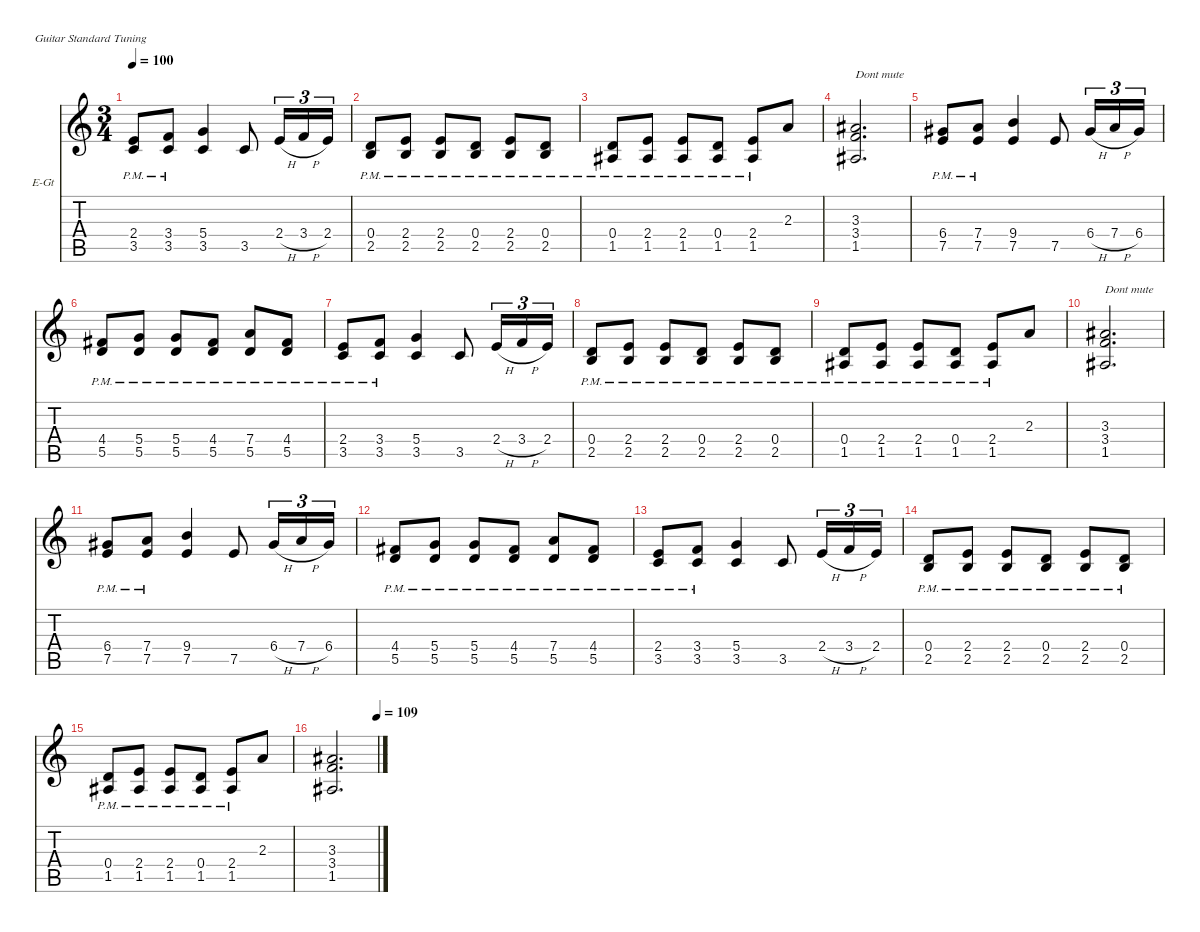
\hideDynamics
\bracketExtendMode nobrackets
\firstSystemTrackNameOrientation horizontal
\otherSystemsTrackNameOrientation horizontal
\track ("Guitar III" "E-Gt") {instrument distortionguitar}
\staff {score tabs}
\tuning (E4 B3 G3 D3 A2 E2)
\ts (3 4)
\tempo 100
\clef g2
\ks c
(2.4{pm} 3.5{pm}).8{dy f beam Up} (3.4{pm} 3.5{pm}).8{beam Up} (5.4 3.5).4{beam Up} 3.5.8{dy mf beam Up} 2.4{h}.16{tu (3 2) dy f beam Up} 3.4{h}.16{tu (3 2) beam Up} 2.4.16{tu (3 2) beam Up} |
(0.4{pm} 2.5{pm}).8{beam Up} (2.4{pm} 2.5{pm}).8{beam Up} (2.4{pm} 2.5{pm}).8{beam Up} (0.4{pm} 2.5{pm}).8{beam Up} (2.4{pm} 2.5{pm}).8{beam Up} (0.4{pm} 2.5{pm}).8{beam Up} |
(0.4{pm} 1.5{pm acc #}).8{beam Up} (2.4{pm} 1.5{pm acc #}).8{beam Up} (2.4{pm} 1.5{pm acc #}).8{beam Up} (0.4{pm} 1.5{pm acc #}).8{beam Up} (2.4{pm} 1.5{pm acc #}).8{beam Up} 2.3.8{beam Up} |
(3.3{acc #} 3.4 1.5{acc #}).2{d txt "Dont mute" beam Up} |
(6.4{pm acc #} 7.5{pm}).8{beam Up} (7.4{pm} 7.5{pm}).8{beam Up} (9.4 7.5).4{beam Up} 7.5.8{beam Up} 6.4{h acc #}.16{tu (3 2) beam Up} 7.4{h}.16{tu (3 2) beam Up} 6.4{acc #}.16{tu (3 2) beam Up} |
(4.4{pm acc #} 5.5{pm}).8{beam Up} (5.4{pm} 5.5{pm}).8{beam Up} (5.4{pm} 5.5{pm}).8{beam Up} (4.4{pm acc #} 5.5{pm}).8{beam Up} (7.4{pm} 5.5{pm}).8{beam Up} (4.4{pm acc #} 5.5{pm}).8{beam Up} |
(2.4{pm} 3.5{pm}).8{beam Up} (3.4{pm} 3.5{pm}).8{beam Up} (5.4 3.5).4{beam Up} 3.5.8{beam Up} 2.4{h}.16{tu (3 2) beam Up} 3.4{h}.16{tu (3 2) beam Up} 2.4.16{tu (3 2) beam Up} |
(0.4{pm} 2.5{pm}).8{beam Up} (2.4{pm} 2.5{pm}).8{beam Up} (2.4{pm} 2.5{pm}).8{beam Up} (0.4{pm} 2.5).8{beam Up} (2.4{pm} 2.5{pm}).8{beam Up} (0.4{pm} 2.5{pm}).8{beam Up} |
(0.4{pm} 1.5{pm acc #}).8{beam Up} (2.4{pm} 1.5{pm acc #}).8{beam Up} (2.4{pm} 1.5{pm acc #}).8{beam Up} (0.4{pm} 1.5{pm acc #}).8{beam Up} (2.4{pm} 1.5{pm acc #}).8{beam Up} 2.3.8{beam Up} |
(3.3{acc #} 3.4 1.5{acc #}).2{d txt "Dont mute" beam Up} |
(6.4{pm acc #} 7.5{pm}).8{beam Up} (7.4{pm} 7.5{pm}).8{beam Up} (9.4 7.5).4{beam Up} 7.5.8{dy mf beam Up} 6.4{h acc #}.16{tu (3 2) dy f beam Up} 7.4{h}.16{tu (3 2) beam Up} 6.4{acc #}.16{tu (3 2) beam Up} |
(4.4{pm acc #} 5.5{pm}).8{beam Up} (5.4{pm} 5.5{pm}).8{beam Up} (5.4{pm} 5.5{pm}).8{beam Up} (4.4{pm acc #} 5.5{pm}).8{beam Up} (7.4{pm} 5.5{pm}).8{beam Up} (4.4{pm acc #} 5.5{pm}).8{beam Up} |
(2.4{pm} 3.5{pm}).8{beam Up} (3.4{pm} 3.5{pm}).8{beam Up} (5.4 3.5).4{beam Up} 3.5.8{dy mf beam Up} 2.4{h}.16{tu (3 2) dy f beam Up} 3.4{h}.16{tu (3 2) beam Up} 2.4.16{tu (3 2) beam Up} |
(0.4{pm} 2.5{pm}).8{beam Up} (2.4{pm} 2.5{pm}).8{beam Up} (2.4{pm} 2.5{pm}).8{beam Up} (0.4{pm} 2.5).8{beam Up} (2.4{pm} 2.5{pm}).8{beam Up} (0.4{pm} 2.5{pm}).8{beam Up} |
(0.4{pm} 1.5{pm acc #}).8{beam Up} (2.4{pm} 1.5{pm acc #}).8{beam Up} (2.4{pm} 1.5{pm acc #}).8{beam Up} (0.4{pm} 1.5{pm acc #}).8{beam Up} (2.4{pm} 1.5{pm acc #}).8{beam Up} 2.3.8{beam Up} |
\tempo (109 1)
(3.3{acc #} 3.4 1.5{acc #}).2{d beam Up}
